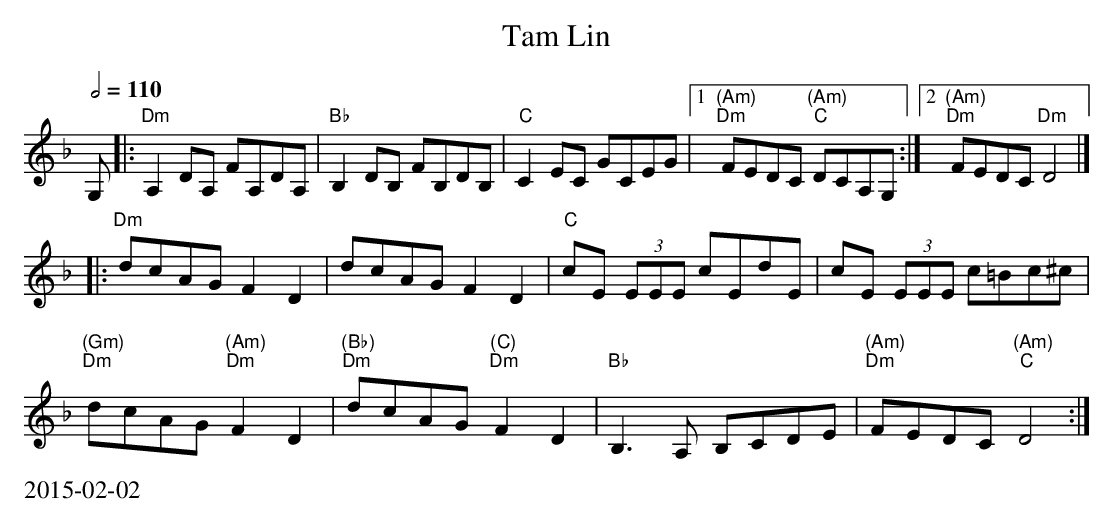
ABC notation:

X:1
T: Tam Lin
Q: 1/2=110
K: Dm
G, |:\
"Dm"A,2DA, FA,DA, | "Bb"B,2DB, FB,DB, | "C"C2EC GCEG |[1 ,3"(Am)""Dm"FEDC "(Am)""C"DCA,G, :|[2 ,4 "(Am)""Dm"FEDC "Dm"D4 |]
|:\
"Dm"dcAG F2 D2 | dcAG F2 D2 | "C"cE (3EEE cEdE | cE (3EEE c=Bc^c |
"(Gm)""Dm"dcAG "(Am)""Dm"F2 D2 | "(Bb)""Dm"dcAG "(C)""Dm"F2 D2 | "Bb"B,3A, B,CDE | "(Am)""Dm"FEDC "(Am)""C"D4 :|
